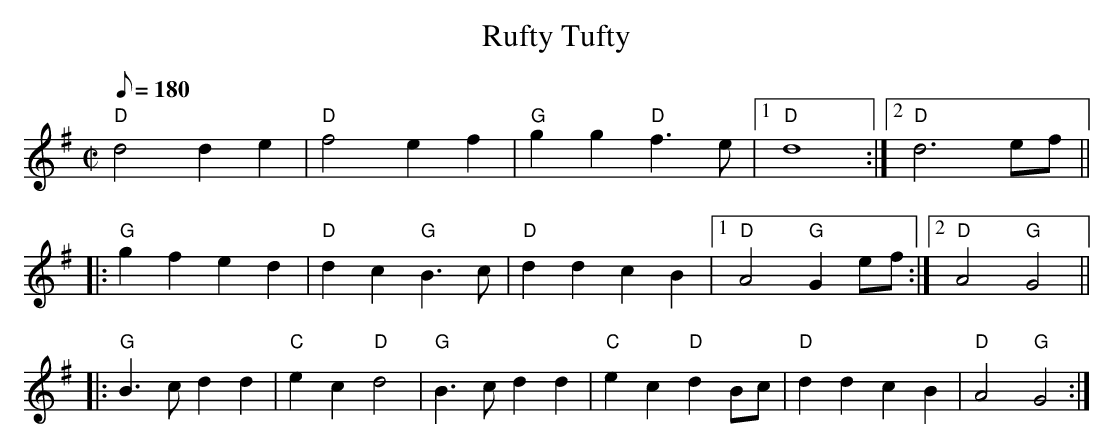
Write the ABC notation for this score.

X:1
T:Rufty Tufty
M:C|
L:1/8
Q:180
K:Gmaj
"D" d4 d2 e2| "D" f4 e2 f2 |"G" g2 g2 "D" f3 e|\
[1 "D" d8 :| [2 "D" d6 ef ||
|: "G" g2 f2 e2 d2| "D" d2 c2 "G" B3 c| "D" d2 d2 c2 B2|\
[1 "D" A4 "G" G2 ef :| [2 "D" A4 "G" G4 ||
|: "G" B3 c d2 d2| "C" e2 c2 "D" d4| "G" B3 c d2 d2| "C" e2 c2 "D" d2 Bc|\
   "D" d2 d2 c2 B2| "D" A4 "G" G4:|
